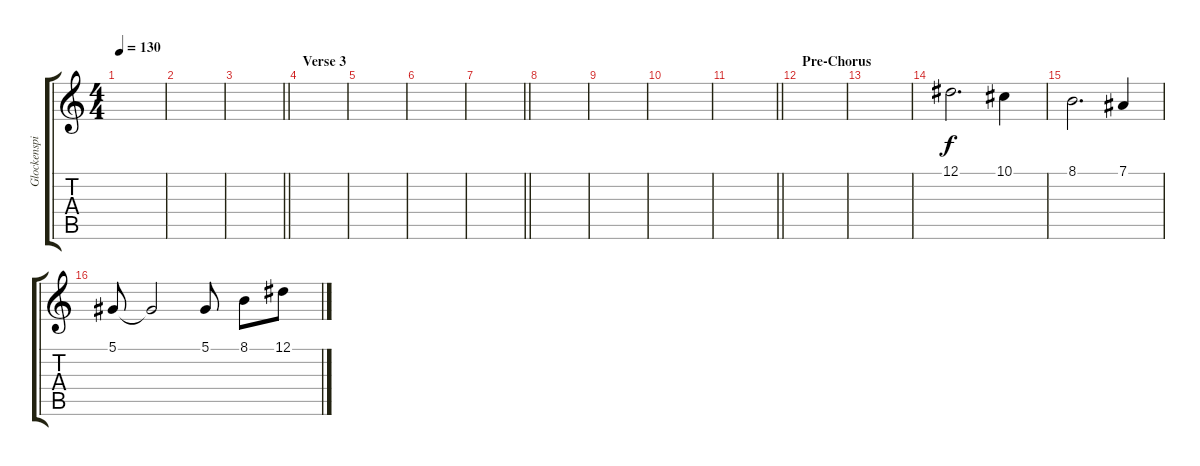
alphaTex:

\track ("Glockenspiel" "Glockenspi") {instrument marimba}
\staff {score tabs}
\tuning (Eb4 Bb3 Gb3 Db3 Ab2 Eb2) {hide}
\ts (4 4)
\tempo 130
\clef g2
\ks c
|
|
\barLineRight lightlight
|
\section ("" "Verse 3")
|
|
|
\barLineRight lightlight
|
|
|
|
\barLineRight lightlight
|
\section ("" "Pre-Chorus")
|
|
12.1.2{d} 10.1.4 |
8.1.2{d} 7.1.4 |
5.1.8 5.1{t}.2 5.1.8 8.1.8 12.1.8
